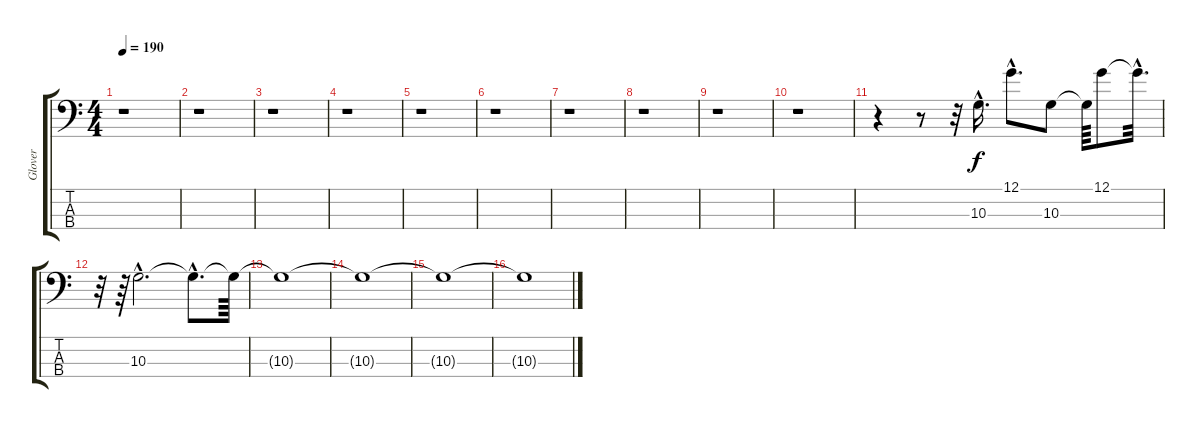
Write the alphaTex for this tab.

\track ("Glover" "Glover") {instrument electricbassfinger}
\staff {score tabs}
\tuning (G2 D2 A1 E1) {hide}
\ts (4 4)
\tempo 190
\clef f4
\ks c
r.1{dy f instrument electricbassfinger} |
r.1 |
r.1 |
r.1 |
r.1 |
r.1 |
r.1 |
r.1 |
r.1 |
r.1 |
r.4 r.8 r.32 10.3{hac}.16{d} 12.1{hac}.8{d} 10.3.8 10.3{t}.64 12.1.8 12.1{hac t}.32{d} |
r.32 r.64 10.3{hac}.2{d} 10.3{hac t}.8{d} 10.3{t}.64 |
10.3{t}.1 |
10.3{t}.1 |
10.3{t}.1 |
10.3{t}.1
